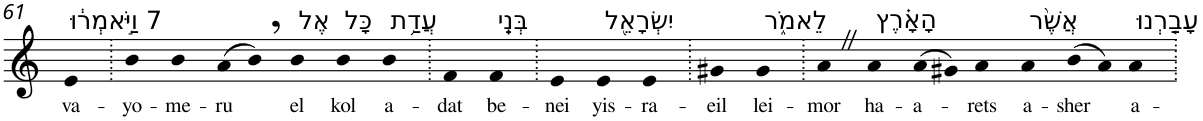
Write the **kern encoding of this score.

**kern	**text
*part1	*part1
*staff1	*staff1
*I"Piano	*
*I'Pno	*
!!LO:PB:g=z
*clefG2	*
*k[]	*
=61	=61
!LO:TX:a:t=7 וַיֹּ֣אמְר֔וּ	!
!	!LO:LY:b
4e	va-
=62.	=62.
!	!LO:LY:b
4b	-yo-
!	!LO:LY:b
4b	-me-
!	!LO:LY:b
(>8a	-ru
8b,)	.
!LO:TX:a:t=אֶל	!
!	!LO:LY:b
4b	el
!LO:TX:a:t=כָּל	!
!	!LO:LY:b
4b	kol
!LO:TX:a:t=עֲדַ֥ת	!
!	!LO:LY:b
4b	a-
=63.	=63.
!	!LO:LY:b
4f	-dat
!LO:TX:a:t=בְּנֵֽי	!
!	!LO:LY:b
4f	be-
=64.	=64.
!	!LO:LY:b
4e	-nei
!LO:TX:a:t=יִשְׂרָאֵ֖ל	!
!	!LO:LY:b
4e	yis-
!	!LO:LY:b
4e	-ra-
=65.	=65.
!	!LO:LY:b
4g#X	-eil
!LO:TX:a:t=לֵאמֹ֑ר	!
!	!LO:LY:b
4g#	lei-
=66.	=66.
!	!LO:LY:b
4aZ	-mor
!LO:TX:a:t=הָאָ֗רֶץ	!
!	!LO:LY:b
4a	ha-
!	!LO:LY:b
(>8a	-a-
8g#X)	.
!	!LO:LY:b
4a	-rets
!LO:TX:a:t=אֲשֶׁ֨ר	!
!	!LO:LY:b
4a	a-
!	!LO:LY:b
(>8b	-sher
8a)	.
!LO:TX:a:t=עָבַ֤רְנוּ	!
!	!LO:LY:b
4a	a-
=.	=.
*-	*-
